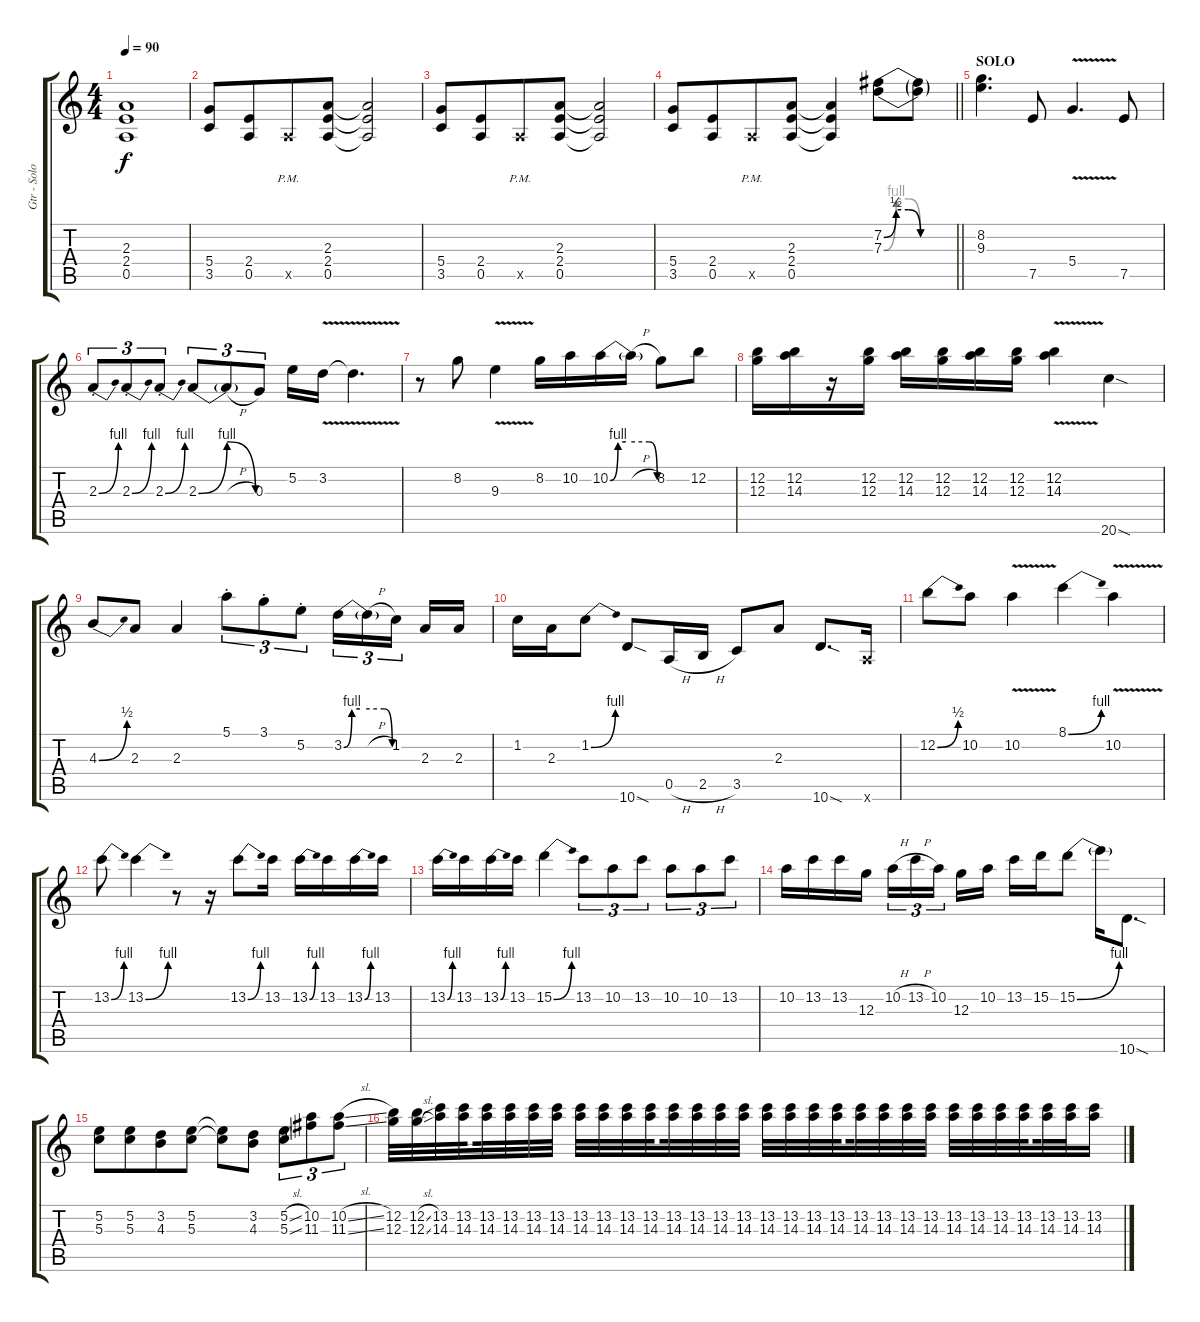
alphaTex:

\track ("Gtr - Solo" "Gtr - Solo") {instrument overdrivenguitar}
\staff {score tabs}
\tuning (E4 B3 G3 D3 A2 E2) {hide}
\ts (4 4)
\tempo 90
\clef g2
\ks c
(2.3{t} 2.4{t} 0.5{t}).1{dy f} |
(5.4 3.5).8 (2.4 0.5).8{beam merge} 0.5{pm x}.8 (2.3 2.4 0.5).8 (2.3{t} 2.4{t} 0.5{t}).2 |
(5.4 3.5).8 (2.4 0.5).8{beam merge} 0.5{pm x}.8 (2.3 2.4 0.5).8 (2.3{t} 2.4{t} 0.5{t}).2 |
\barLineRight lightlight
(5.4 3.5).8 (2.4 0.5).8{beam merge} 0.5{pm x}.8 (2.3 2.4 0.5).8 (2.3{t} 2.4{t} 0.5{t}).4 (7.2{be (custom 0 0 10 2 20 2 30 0 60 0)} 7.3{be (custom 0 0 10 4 20 4 30 0 60 0)}).8 (7.2{t} 7.3{t}).8 |
\section ("" "SOLO")
(8.2 9.3).4{d} 7.5.8 5.4{v}.4{d} 7.5.8 |
2.3{be (bend 0 0 60 4) st}.8{tu (3 2)} 2.3{be (bend 0 0 60 4) st}.8{tu (3 2)} 2.3{be (bend 0 0 60 4) st}.8{tu (3 2)} 2.3{be (bendrelease 0 0 10 4 50 4 60 0)}.8{tu (3 2)} 2.3{h t}.8{tu (3 2)} 0.3.8{tu (3 2)} 5.2.16 3.2{v}.16 3.2{t}.4{d} |
r.8 8.2.8 9.3{v}.4 8.2.16 10.2.16 10.2{be (custom 0 0 10 4 20 4 50 4 60 0)}.16 10.2{h t}.16 8.2.8 12.2.8 |
(12.2 12.3).16 (12.2 14.3).16 r.16 (12.2 12.3).16 (12.2 14.3).16 (12.2 12.3).16 (12.2 14.3).16 (12.2 12.3).16 (12.2 14.3{v}).4 20.6{sod}.4 |
4.3{be (bend 0 0 60 2)}.8 2.3.8 2.3.4 5.1{st}.8{tu (3 2)} 3.1{st}.8{tu (3 2)} 5.2{st}.8{tu (3 2)} 3.2{be (custom 0 0 10 4 20 4 50 4 60 0)}.16{tu (3 2)} 3.2{h t}.16{tu (3 2)} 1.2.16{tu (3 2) beam splitsecondary} 2.3.16 2.3.16 |
1.2.16 2.3.16 1.2{be (bend 0 0 60 4)}.8 10.6{sod}.8 0.5{h}.16 2.5{h}.16 3.5.8 2.3.8 10.6{sod}.8{d} 5.6{x}.16 |
12.2{be (bend 0 0 60 2)}.8 10.2.8 10.2{v}.4 8.1{be (bend 0 0 60 4)}.4 10.2{v}.4 |
13.2{be (bend 0 0 60 4)}.8 13.2{be (bend 0 0 60 4)}.4 r.8 r.16 13.2{be (bend 0 0 60 4)}.8 13.2.16 13.2{be (bend 0 0 60 4)}.16 13.2.16 13.2{be (bend 0 0 60 4)}.16 13.2.16 |
13.2{be (bend 0 0 60 4)}.16 13.2.16 13.2{be (bend 0 0 60 4)}.16 13.2.16 15.2{be (bend 0 0 60 4)}.4 13.2.8{tu (3 2)} 10.2.8{tu (3 2)} 13.2.8{tu (3 2)} 10.2.8{tu (3 2)} 10.2.8{tu (3 2)} 13.2.8{tu (3 2)} |
10.2.16 13.2.16 13.2.16 12.3.16 10.2{h}.16{tu (3 2)} 13.2{h}.16{tu (3 2)} 10.2.16{tu (3 2) beam splitsecondary} 12.3.16 10.2.16 13.2.16 15.2.16 15.2{be (bend 0 0 60 4)}.8 15.2{t}.16 10.6{sod}.8{d} |
(5.2 5.3).8 (5.2 5.3).8{beam merge} (3.2 4.3).8 (5.2 5.3).8 (5.2{t} 5.3{t}).8 (3.2 4.3).8 (5.2{sl} 5.3{sl}).8{tu (3 2)} (10.2 11.3).8{tu (3 2)} (10.2{sl} 11.3{ss}).8{tu (3 2)} |
(12.2 12.3).32 (12.2{sl} 12.3{sl}).32 (13.2 14.3).32 (13.2 14.3).32{beam splitsecondary} (13.2 14.3).32 (13.2 14.3).32 (13.2 14.3).32 (13.2 14.3).32 (13.2 14.3).32 (13.2 14.3).32 (13.2 14.3).32 (13.2 14.3).32{beam splitsecondary} (13.2 14.3).32 (13.2 14.3).32 (13.2 14.3).32 (13.2 14.3).32 (13.2 14.3).32 (13.2 14.3).32 (13.2 14.3).32 (13.2 14.3).32{beam splitsecondary} (13.2 14.3).32 (13.2 14.3).32 (13.2 14.3).32 (13.2 14.3).32 (13.2 14.3).32 (13.2 14.3).32 (13.2 14.3).32 (13.2 14.3).32{beam splitsecondary} (13.2 14.3).32 (13.2 14.3).32 (13.2{ss} 14.3{ss}).16
